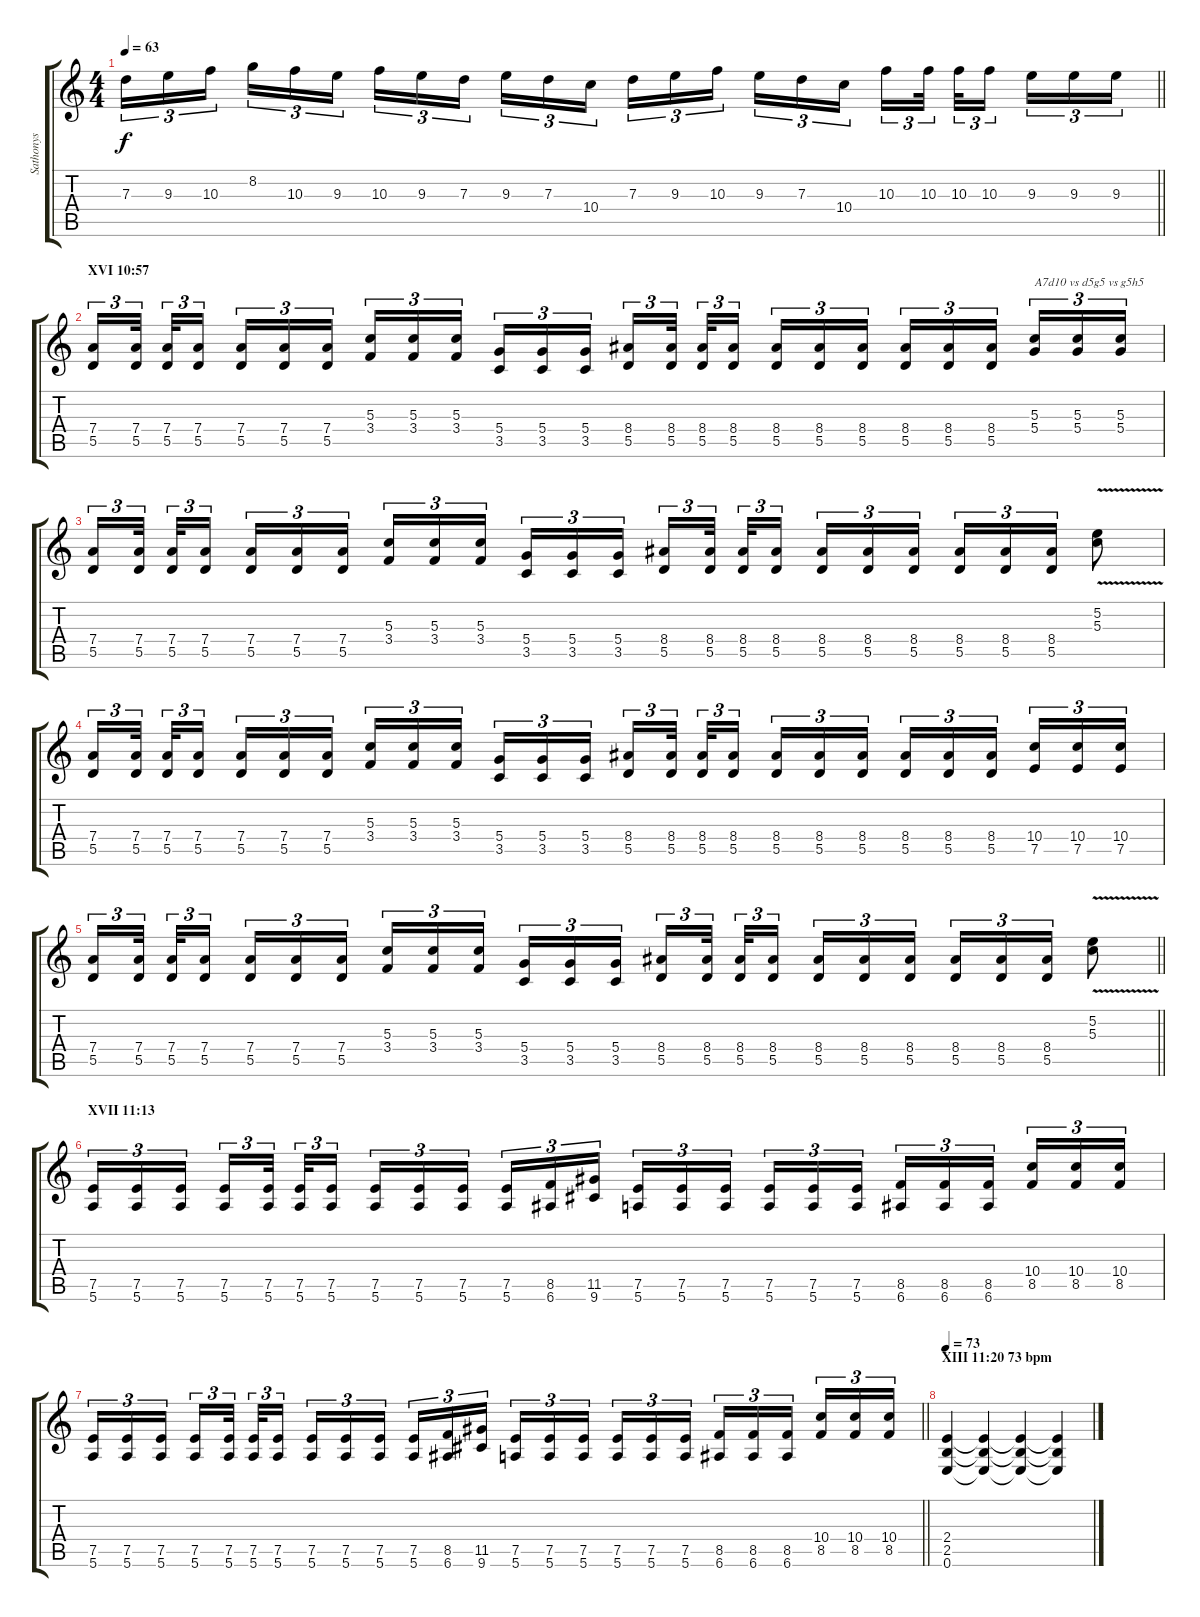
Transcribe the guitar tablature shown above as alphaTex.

\track ("Sathonys" "Sathonys") {instrument distortionguitar}
\staff {score tabs}
\tuning (E4 B3 G3 D3 A2 E2) {hide}
\ts (4 4)
\tempo 63
\clef g2
\barLineRight lightlight
\ks c
7.3.16{tu (3 2) dy f} 9.3.16{tu (3 2)} 10.3.16{tu (3 2) beam splitsecondary} 8.2.16{tu (3 2)} 10.3.16{tu (3 2)} 9.3.16{tu (3 2)} 10.3.16{tu (3 2)} 9.3.16{tu (3 2)} 7.3.16{tu (3 2) beam splitsecondary} 9.3.16{tu (3 2)} 7.3.16{tu (3 2)} 10.4.16{tu (3 2)} 7.3.16{tu (3 2)} 9.3.16{tu (3 2)} 10.3.16{tu (3 2) beam splitsecondary} 9.3.16{tu (3 2)} 7.3.16{tu (3 2)} 10.4.16{tu (3 2)} 10.3.16{tu (3 2)} 10.3.32{tu (3 2) beam splitsecondary} 10.3.32{tu (3 2)} 10.3.16{tu (3 2) beam splitsecondary} 9.3.16{tu (3 2)} 9.3.16{tu (3 2)} 9.3.16{tu (3 2)} |
\section ("" "XVI 10:57")
(7.4 5.5).16{tu (3 2)} (7.4 5.5).32{tu (3 2) beam splitsecondary} (7.4 5.5).32{tu (3 2)} (7.4 5.5).16{tu (3 2) beam splitsecondary} (7.4 5.5).16{tu (3 2)} (7.4 5.5).16{tu (3 2)} (7.4 5.5).16{tu (3 2)} (5.3 3.4).16{tu (3 2)} (5.3 3.4).16{tu (3 2)} (5.3 3.4).16{tu (3 2) beam splitsecondary} (5.4 3.5).16{tu (3 2)} (5.4 3.5).16{tu (3 2)} (5.4 3.5).16{tu (3 2)} (8.4 5.5).16{tu (3 2)} (8.4 5.5).32{tu (3 2) beam splitsecondary} (8.4 5.5).32{tu (3 2)} (8.4 5.5).16{tu (3 2) beam splitsecondary} (8.4 5.5).16{tu (3 2)} (8.4 5.5).16{tu (3 2)} (8.4 5.5).16{tu (3 2)} (8.4 5.5).16{tu (3 2)} (8.4 5.5).16{tu (3 2)} (8.4 5.5).16{tu (3 2) beam splitsecondary} (5.3 5.4).16{tu (3 2) txt "A7d10 vs d5g5 vs g5h5"} (5.3 5.4).16{tu (3 2)} (5.3 5.4).16{tu (3 2)} |
(7.4 5.5).16{tu (3 2)} (7.4 5.5).32{tu (3 2) beam splitsecondary} (7.4 5.5).32{tu (3 2)} (7.4 5.5).16{tu (3 2) beam splitsecondary} (7.4 5.5).16{tu (3 2)} (7.4 5.5).16{tu (3 2)} (7.4 5.5).16{tu (3 2)} (5.3 3.4).16{tu (3 2)} (5.3 3.4).16{tu (3 2)} (5.3 3.4).16{tu (3 2) beam splitsecondary} (5.4 3.5).16{tu (3 2)} (5.4 3.5).16{tu (3 2)} (5.4 3.5).16{tu (3 2)} (8.4 5.5).16{tu (3 2)} (8.4 5.5).32{tu (3 2) beam splitsecondary} (8.4 5.5).32{tu (3 2)} (8.4 5.5).16{tu (3 2) beam splitsecondary} (8.4 5.5).16{tu (3 2)} (8.4 5.5).16{tu (3 2)} (8.4 5.5).16{tu (3 2)} (8.4 5.5).16{tu (3 2)} (8.4 5.5).16{tu (3 2)} (8.4 5.5).16{tu (3 2)} (5.2{v} 5.3{v}).8 |
(7.4 5.5).16{tu (3 2)} (7.4 5.5).32{tu (3 2) beam splitsecondary} (7.4 5.5).32{tu (3 2)} (7.4 5.5).16{tu (3 2) beam splitsecondary} (7.4 5.5).16{tu (3 2)} (7.4 5.5).16{tu (3 2)} (7.4 5.5).16{tu (3 2)} (5.3 3.4).16{tu (3 2)} (5.3 3.4).16{tu (3 2)} (5.3 3.4).16{tu (3 2) beam splitsecondary} (5.4 3.5).16{tu (3 2)} (5.4 3.5).16{tu (3 2)} (5.4 3.5).16{tu (3 2)} (8.4 5.5).16{tu (3 2)} (8.4 5.5).32{tu (3 2) beam splitsecondary} (8.4 5.5).32{tu (3 2)} (8.4 5.5).16{tu (3 2) beam splitsecondary} (8.4 5.5).16{tu (3 2)} (8.4 5.5).16{tu (3 2)} (8.4 5.5).16{tu (3 2)} (8.4 5.5).16{tu (3 2)} (8.4 5.5).16{tu (3 2)} (8.4 5.5).16{tu (3 2) beam splitsecondary} (10.4 7.5).16{tu (3 2)} (10.4 7.5).16{tu (3 2)} (10.4 7.5).16{tu (3 2)} |
\barLineRight lightlight
(7.4 5.5).16{tu (3 2)} (7.4 5.5).32{tu (3 2) beam splitsecondary} (7.4 5.5).32{tu (3 2)} (7.4 5.5).16{tu (3 2) beam splitsecondary} (7.4 5.5).16{tu (3 2)} (7.4 5.5).16{tu (3 2)} (7.4 5.5).16{tu (3 2)} (5.3 3.4).16{tu (3 2)} (5.3 3.4).16{tu (3 2)} (5.3 3.4).16{tu (3 2) beam splitsecondary} (5.4 3.5).16{tu (3 2)} (5.4 3.5).16{tu (3 2)} (5.4 3.5).16{tu (3 2)} (8.4 5.5).16{tu (3 2)} (8.4 5.5).32{tu (3 2) beam splitsecondary} (8.4 5.5).32{tu (3 2)} (8.4 5.5).16{tu (3 2) beam splitsecondary} (8.4 5.5).16{tu (3 2)} (8.4 5.5).16{tu (3 2)} (8.4 5.5).16{tu (3 2)} (8.4 5.5).16{tu (3 2)} (8.4 5.5).16{tu (3 2)} (8.4 5.5).16{tu (3 2)} (5.2{v} 5.3{v}).8 |
\section ("" "XVII 11:13")
(7.5 5.6).16{tu (3 2)} (7.5 5.6).16{tu (3 2)} (7.5 5.6).16{tu (3 2) beam splitsecondary} (7.5 5.6).16{tu (3 2)} (7.5 5.6).32{tu (3 2) beam splitsecondary} (7.5 5.6).32{tu (3 2)} (7.5 5.6).16{tu (3 2)} (7.5 5.6).16{tu (3 2)} (7.5 5.6).16{tu (3 2)} (7.5 5.6).16{tu (3 2) beam splitsecondary} (7.5 5.6).16{tu (3 2)} (8.5 6.6).16{tu (3 2)} (11.5 9.6).16{tu (3 2)} (7.5 5.6).16{tu (3 2)} (7.5 5.6).16{tu (3 2)} (7.5 5.6).16{tu (3 2) beam splitsecondary} (7.5 5.6).16{tu (3 2)} (7.5 5.6).16{tu (3 2)} (7.5 5.6).16{tu (3 2)} (8.5 6.6).16{tu (3 2)} (8.5 6.6).16{tu (3 2)} (8.5 6.6).16{tu (3 2) beam splitsecondary} (10.4 8.5).16{tu (3 2)} (10.4 8.5).16{tu (3 2)} (10.4 8.5).16{tu (3 2)} |
\barLineRight lightlight
(7.5 5.6).16{tu (3 2)} (7.5 5.6).16{tu (3 2)} (7.5 5.6).16{tu (3 2) beam splitsecondary} (7.5 5.6).16{tu (3 2)} (7.5 5.6).32{tu (3 2) beam splitsecondary} (7.5 5.6).32{tu (3 2)} (7.5 5.6).16{tu (3 2)} (7.5 5.6).16{tu (3 2)} (7.5 5.6).16{tu (3 2)} (7.5 5.6).16{tu (3 2) beam splitsecondary} (7.5 5.6).16{tu (3 2)} (8.5 6.6).16{tu (3 2)} (11.5 9.6).16{tu (3 2)} (7.5 5.6).16{tu (3 2)} (7.5 5.6).16{tu (3 2)} (7.5 5.6).16{tu (3 2) beam splitsecondary} (7.5 5.6).16{tu (3 2)} (7.5 5.6).16{tu (3 2)} (7.5 5.6).16{tu (3 2)} (8.5 6.6).16{tu (3 2)} (8.5 6.6).16{tu (3 2)} (8.5 6.6).16{tu (3 2) beam splitsecondary} (10.4 8.5).16{tu (3 2)} (10.4 8.5).16{tu (3 2)} (10.4 8.5).16{tu (3 2)} |
\section ("" "XIII 11:20 73 bpm")
\tempo 73
(2.4 2.5 0.6).4 (2.4{t} 2.5{t} 0.6{t}).4 (2.4{t} 2.5{t} 0.6{t}).4 (2.4{t} 2.5{t} 0.6{t}).4
